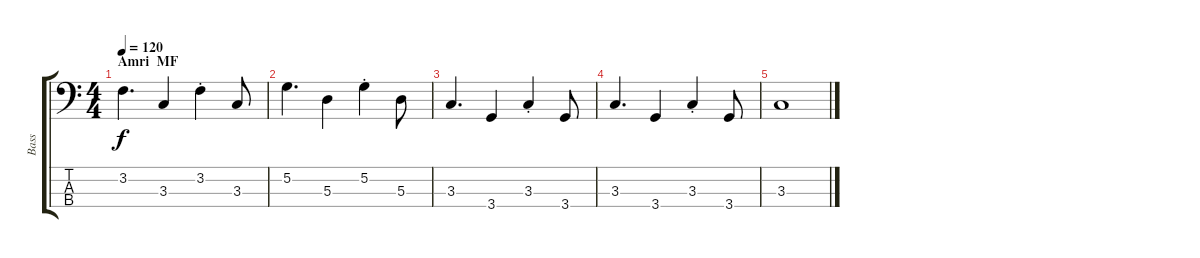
\track ("Bass" "Bass") {instrument electricbassfinger}
\staff {score tabs}
\tuning (G2 D2 A1 E1) {hide}
\ts (4 4)
\section ("" "Amri  MF")
\tempo 120
\clef f4
\ks c
3.2.4{d dy f} 3.3.4 3.2{st}.4 3.3.8 |
5.2.4{d} 5.3.4 5.2{st}.4 5.3.8 |
3.3.4{d} 3.4.4 3.3{st}.4 3.4.8 |
\section ("" "")
3.3.4{d} 3.4.4 3.3{st}.4 3.4.8 |
3.3.1
